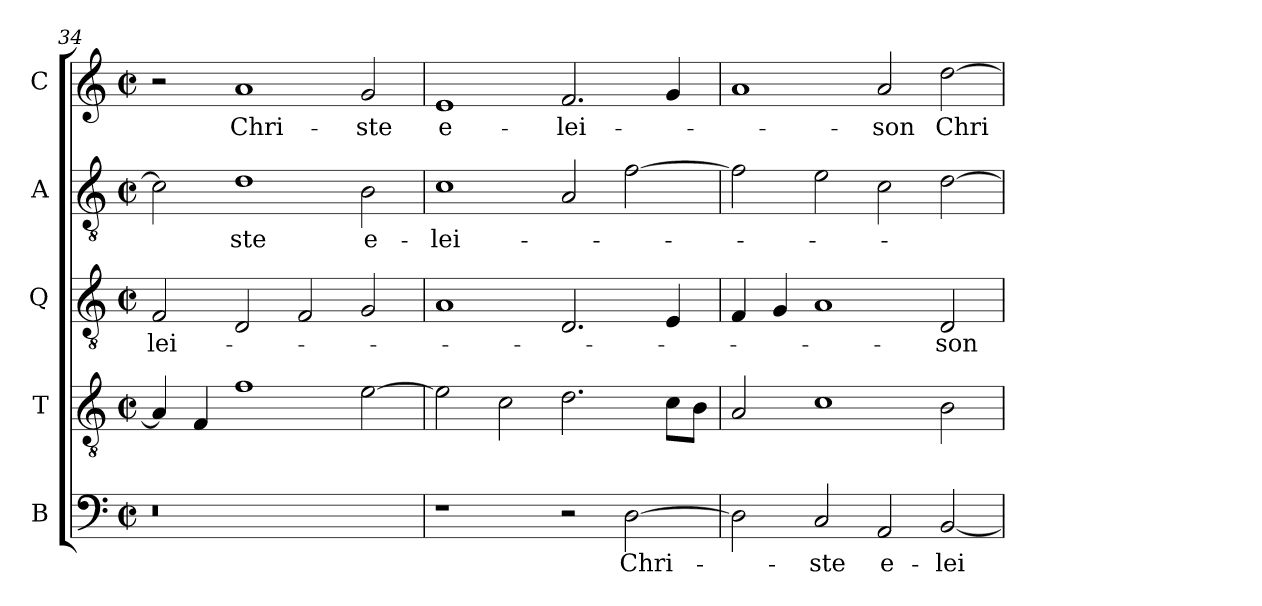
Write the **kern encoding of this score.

**kern	**text	**kern	**kern	**text	**kern	**text	**kern	**text
*part5	*part5	*part4	*part3	*part3	*part2	*part2	*part1	*part1
*staff5	*staff5	*staff4	*staff3	*staff3	*staff2	*staff2	*staff1	*staff1
*I"B	*	*I"T	*I"Q	*	*I"A	*	*I"C	*
*I'B	*	*I'T	*I'Q	*	*I'A	*	*I'C	*
*clefF4	*	*clefGv2	*clefGv2	*	*clefGv2	*	*clefG2	*
*M2/2	*	*M2/2	*M2/2	*	*M2/2	*	*M2/2	*
*met(c|)	*	*met(c|)	*met(c|)	*	*met(c|)	*	*met(c|)	*
=34	=34	=34	=34	=34	=34	=34	=34	=34
!	!	!	!	!LO:LY:b:cj	!	!	!	!
0r	.	4A/]	2F/	-lei-	2c\]	.	2r	.
.	.	4F/	.	.	.	.	.	.
!	!	!	!	!	!	!LO:LY:b:cj	!	!LO:LY:b:cj
.	.	1f	2D/	.	1d	-ste	1a	Chri-
.	.	.	2F/	.	.	.	.	.
!	!	!	!	!	!	!LO:LY:b:cj	!	!LO:LY:b:cj
.	.	[>2e\	2G/	.	2B\	e-	2g/	-ste
=35	=35	=35	=35	=35	=35	=35	=35	=35
!	!	!	!	!	!	!LO:LY:b:cj	!	!LO:LY:b:rj
1r	.	2e\]	1A	.	1c	-lei-	1e	e-
.	.	2c\	.	.	.	.	.	.
!	!	!	!	!	!	!	!	!LO:LY:b:cj
2r	.	2.d\	2.D/	.	2A/	.	2.f/	-lei-
!	!LO:LY:b:cj	!	!	!	!	!	!	!
[>2D\	Chri-	.	.	.	[>2f\	.	.	.
.	.	8c\L	4E/	.	.	.	4g/	.
.	.	8B\J	.	.	.	.	.	.
=36	=36	=36	=36	=36	=36	=36	=36	=36
2D\]	.	2A/	4F/	.	2f\]	.	1a	.
.	.	.	4G/	.	.	.	.	.
!	!LO:LY:b:cj	!	!	!	!	!	!	!
2C/	-ste	1c	1A	.	2e\	.	.	.
!	!LO:LY:b:cj	!	!	!	!	!	!	!LO:LY:b:cj
2AA/	e-	.	.	.	2c\	.	2a/	-son
!	!LO:LY:b:cj	!	!	!LO:LY:b:cj	!	!	!	!LO:LY:b:cj
[<2BB/	-lei-	2B\	2D/	-son	[>2d\	.	[>2dd\	Chri-
=	=	=	=	=	=	=	=	=
*-	*-	*-	*-	*-	*-	*-	*-	*-
